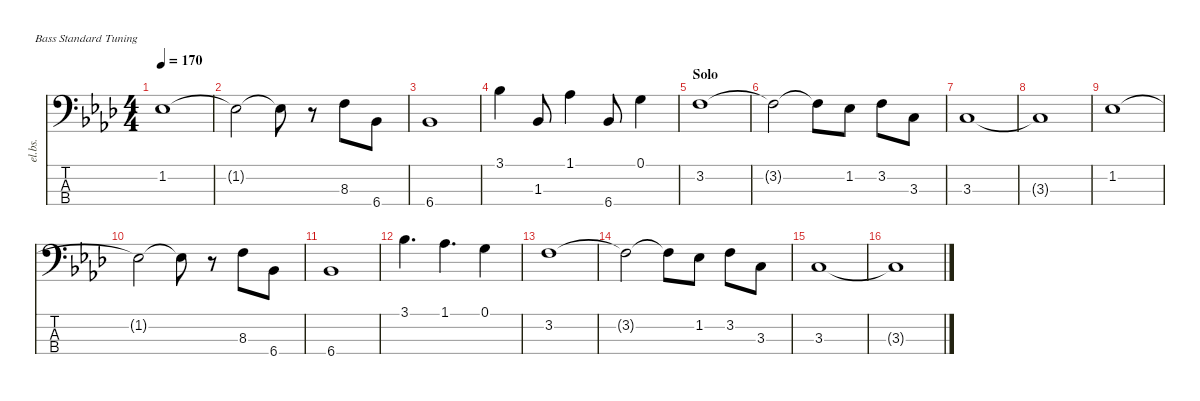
\defaultSystemsLayout 4
\hideDynamics
\bracketExtendMode nobrackets
\otherSystemsTrackNameOrientation horizontal
\track ("Synth Bass" "el.bs.") {instrument electricbassfinger}
\staff {score tabs}
\tuning (G2 D2 A1 E1)
\ts (4 4)
\tempo 170
\clef f4
\ks fminor
1.2{acc b}.1{dy f beam Down} |
1.2{t acc b}.2{beam Down} 1.2{t acc b}.8{beam Down} r.8{beam Down} 8.3{acc forcenatural}.8{beam Down} 6.4{acc b}.8{beam Down} |
6.4{acc b}.1{beam Up} |
3.1{acc b}.4{beam Down} 1.3{acc b}.8{beam Up} 1.1{acc b}.4{beam Down} 6.4{acc b}.8{beam Up} 0.1{acc forcenatural}.4{beam Down} |
\section ("" "Solo")
3.2{acc forcenatural}.1{beam Down} |
3.2{t acc forcenatural}.2{beam Down} 3.2{t acc forcenatural}.8{beam Down} 1.2{acc b}.8{beam Down} 3.2{acc forcenatural}.8{beam Down} 3.3{acc forcenatural}.8{beam Down} |
3.3{acc forcenatural}.1{beam Up} |
3.3{t acc forcenatural}.1{beam Up} |
1.2{acc b}.1{beam Down} |
1.2{t acc b}.2{beam Down} 1.2{t acc b}.8{beam Down} r.8{beam Down} 8.3{acc forcenatural}.8{beam Down} 6.4{acc b}.8{beam Down} |
6.4{acc b}.1{beam Up} |
3.1{acc b}.4{d beam Down} 1.1{acc b}.4{d beam Down} 0.1{acc forcenatural}.4{beam Down} |
3.2{acc forcenatural}.1{beam Down} |
3.2{t acc forcenatural}.2{beam Down} 3.2{t acc forcenatural}.8{beam Down} 1.2{acc b}.8{beam Down} 3.2{acc forcenatural}.8{beam Down} 3.3{acc forcenatural}.8{beam Down} |
3.3{acc forcenatural}.1{beam Up} |
3.3{t acc forcenatural}.1{beam Up}
